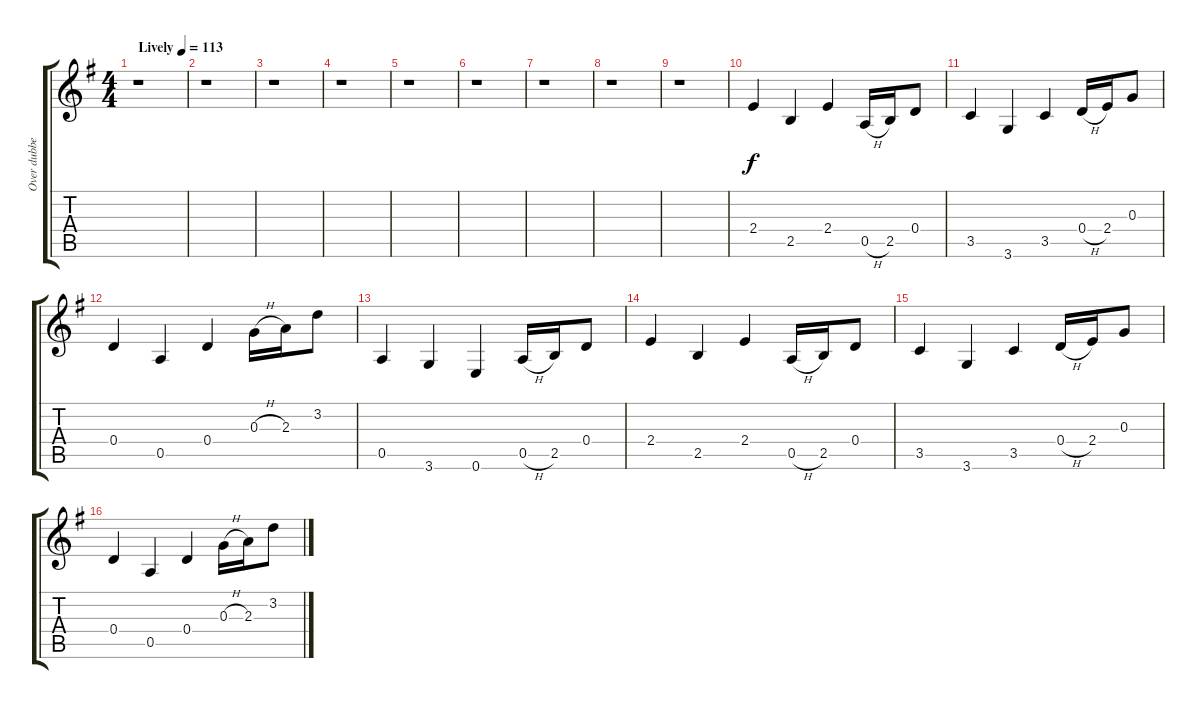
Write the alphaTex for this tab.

\track ("Over dubbed Guitar" "Over dubbe") {instrument acousticguitarsteel}
\staff {score tabs}
\tuning (E4 B3 G3 D3 A2 E2) {hide}
\ts (4 4)
\tempo (113 "Lively")
\clef g2
\ks eminor
r.1{dy f instrument acousticguitarsteel} |
r.1 |
r.1 |
r.1 |
r.1 |
r.1 |
r.1 |
r.1 |
r.1 |
2.4.4 2.5.4 2.4.4 0.5{h}.16 2.5.16 0.4.8 |
3.5.4 3.6.4 3.5.4 0.4{h}.16 2.4.16 0.3.8 |
0.4.4 0.5.4 0.4.4 0.3{h}.16 2.3.16 3.2.8 |
0.5.4 3.6.4 0.6.4 0.5{h}.16 2.5.16 0.4.8 |
2.4.4 2.5.4 2.4.4 0.5{h}.16 2.5.16 0.4.8 |
3.5.4 3.6.4 3.5.4 0.4{h}.16 2.4.16 0.3.8 |
0.4.4 0.5.4 0.4.4 0.3{h}.16 2.3.16 3.2.8
